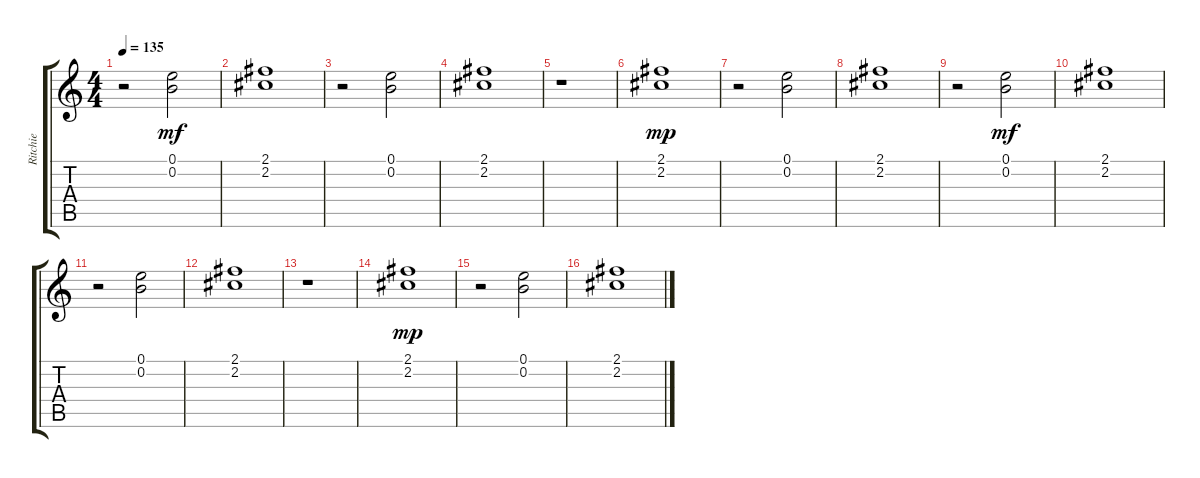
\track ("Ritchie" "Ritchie") {instrument overdrivenguitar}
\staff {score tabs}
\tuning (E4 B3 G3 D3 A2 E2) {hide}
\ts (4 4)
\tempo 135
\clef g2
\ks c
r.2{dy mp} (0.1 0.2).2{dy mf} |
(2.1 2.2).1 |
r.2 (0.1 0.2).2 |
(2.1 2.2).1 |
r.1 |
(2.1 2.2).1{dy mp} |
r.2 (0.1 0.2).2 |
(2.1 2.2).1 |
r.2 (0.1 0.2).2{dy mf} |
(2.1 2.2).1 |
r.2 (0.1 0.2).2 |
(2.1 2.2).1 |
r.1 |
(2.1 2.2).1{dy mp} |
r.2 (0.1 0.2).2 |
(2.1 2.2).1
